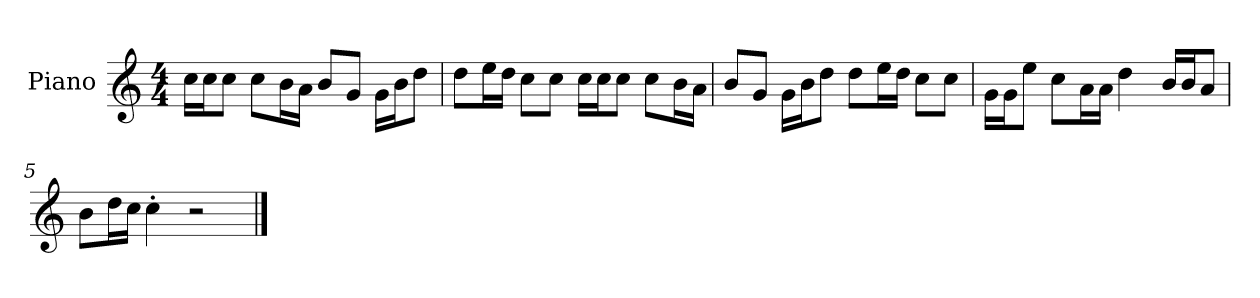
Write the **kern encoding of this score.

**kern
*part1
*staff1
*I"Piano
*I'P-no
*clefG2
*k[]
*M4/4
*MM90
=1
16cc\LL
16cc\J
8cc\J
8cc\L
16b\L
16a\JJ
8b/L
8g/J
16g\LL
16b\J
8dd\J
=2
8dd\L
16ee\L
16dd\JJ
8cc\L
8cc\J
16cc\LL
16cc\J
8cc\J
8cc\L
16b\L
16a\JJ
=3
8b/L
8g/J
16g\LL
16b\J
8dd\J
8dd\L
16ee\L
16dd\JJ
8cc\L
8cc\J
=4
16g\LL
16g\J
8ee\J
8cc\L
16a\L
16a\JJ
4dd\
16b/LL
16b/J
8a/J
!!LO:LB:g=z
=5
8b\L
16dd\L
16cc\JJ
4cc'\
2r
==
*-
